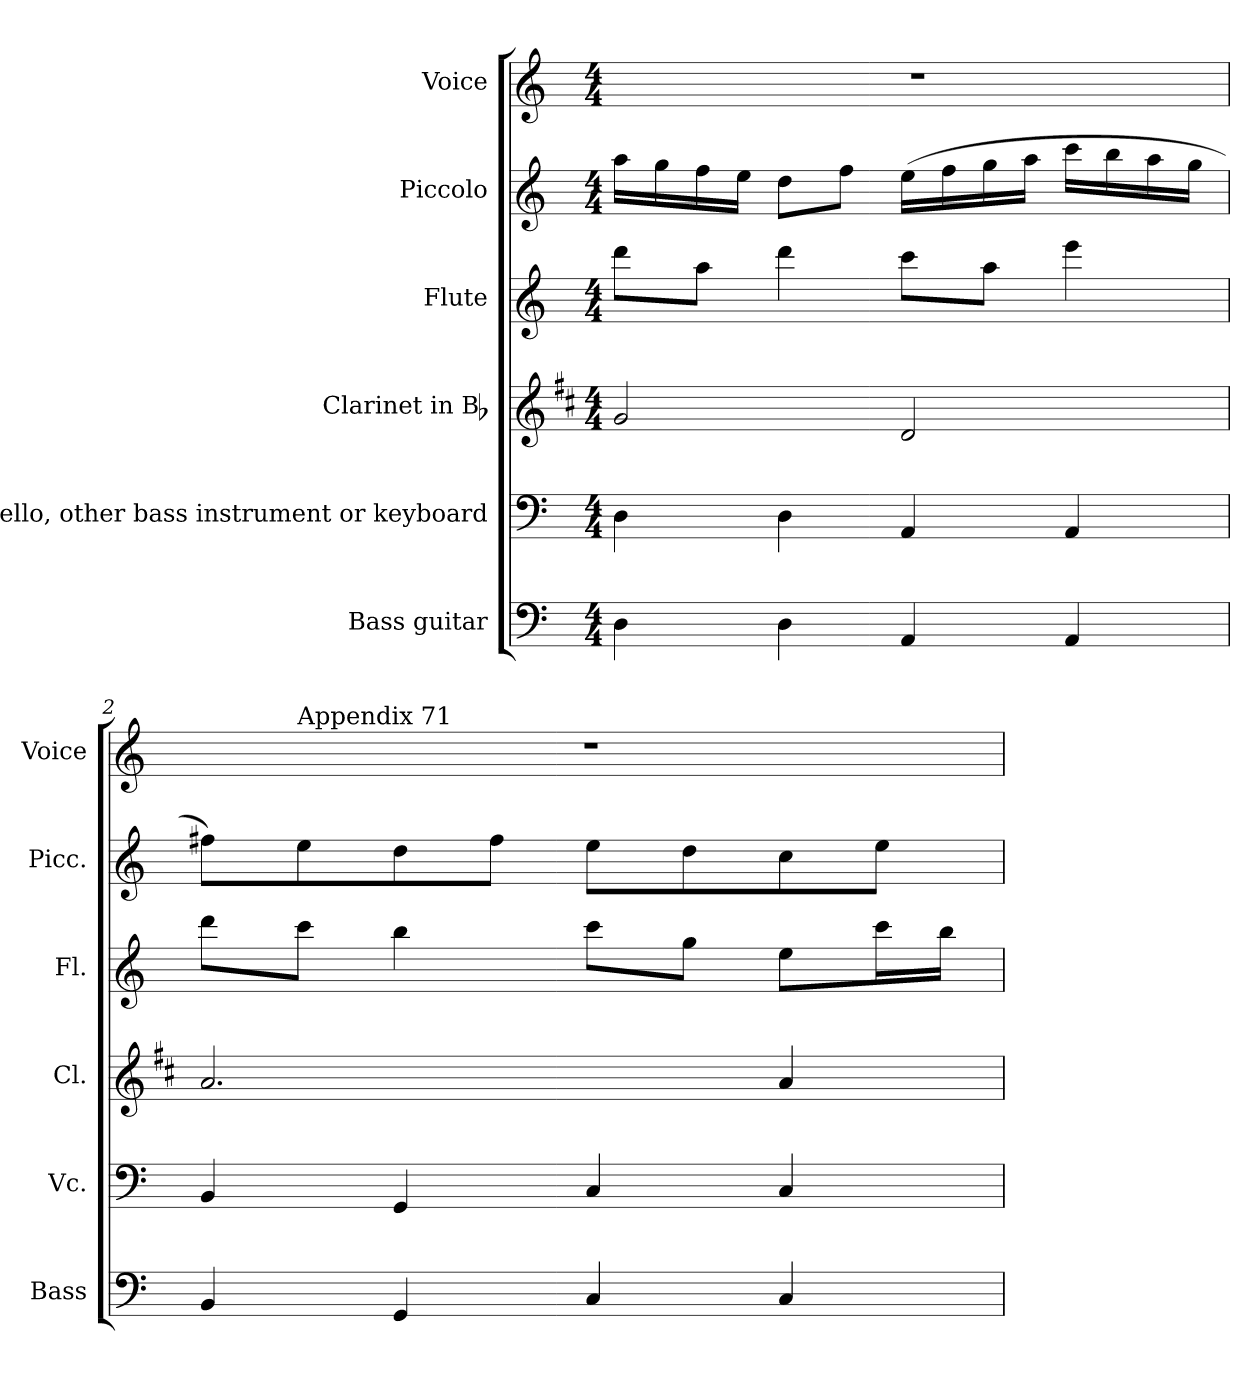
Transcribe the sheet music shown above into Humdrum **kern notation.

**kern	**kern	**kern	**kern	**kern	**kern
*part6	*part5	*part4	*part3	*part2	*part1
*staff6	*staff5	*staff4	*staff3	*staff2	*staff1
*I"Bass guitar	*I"Violoncello, other bass instrument or keyboard	*I"Clarinet in Bb	*I"Flute	*I"Piccolo	*I"Voice
*I'Bass	*I'Vc.	*I'Cl.	*I'Fl.	*I'Picc.	*I'Voice
!!LO:PB:g=z
*clefF4	*clefF4	*clefG2	*clefG2	*clefG2	*clefG2
*ITrd7c12	*	*ITrd1c2	*	*ITrd-7c-12	*
*k[]	*k[]	*k[]	*k[]	*k[]	*k[]
*C:	*C:	*C:	*C:	*C:	*C:
*M4/4	*M4/4	*M4/4	*M4/4	*M4/4	*M4/4
*MM104	*MM104	*MM104	*MM104	*MM104	*MM104
=1	=1	=1	=1	=1	=1
4DDi\	4Di\	2fi/	8dddi\L	16aaai\LL	1r
.	.	.	.	16gggi\	.
.	.	.	8aai\J	16fffi\	.
.	.	.	.	16eeei\JJ	.
4DDi\	4Di\	.	4dddi\	8dddi\L	.
.	.	.	.	8fffi\J	.
4AAAi/	4AAi/	2ci/	8ccci\L	(16eeei\LL	.
.	.	.	.	16fffi\	.
.	.	.	8aai\J	16gggi\	.
.	.	.	.	16aaai\JJ	.
4AAAi/	4AAi/	.	4eeei\	16cccci\LL	.
.	.	.	.	16bbbi\	.
.	.	.	.	16aaai\	.
.	.	.	.	16gggi\JJ	.
=2	=2	=2	=2	=2	=2
*	*	*	*	*	*^
4BBBi/	4BBi/	2.gi/	8dddi\L	8fff#Xi\L)	1r	8ryy
!	!	!	!	!	!	!LO:TX:a:t=Appendix 71
.	.	.	8ccci\J	8eeei\	.	2..ryy
4GGGi/	4GGi/	.	4bbi\	8dddi\	.	.
.	.	.	.	8fff#i\J	.	.
4CCi/	4Ci/	.	8ccci\L	8eeei\L	.	.
.	.	.	8ggi\J	8dddi\	.	.
4CCi/	4Ci/	4gi/	8eei\L	8ccci\	.	.
.	.	.	16ccci\L	8eeei\J	.	.
.	.	.	16bbi\JJ	.	.	.
*	*	*	*	*	*v	*v
=	=	=	=	=	=
*-	*-	*-	*-	*-	*-
